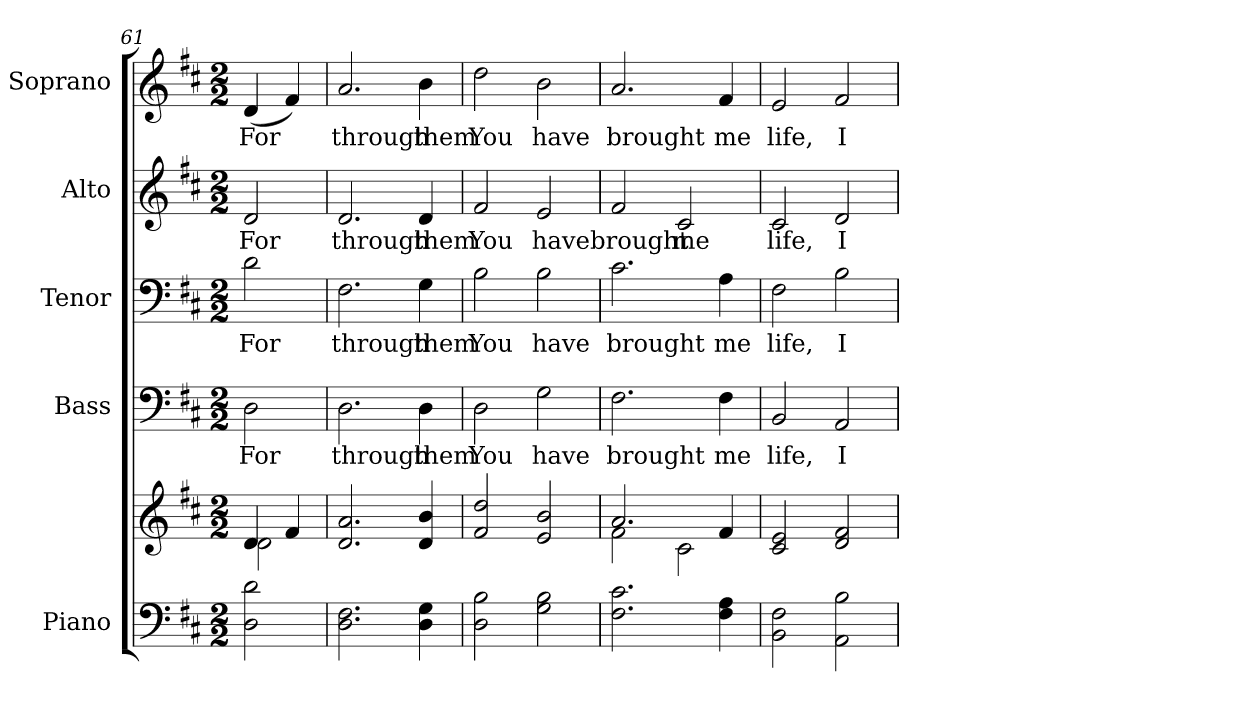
**kern	**kern	**kern	**text	**kern	**text	**kern	**text	**kern	**text
*part5	*part5	*part4	*part4	*part3	*part3	*part2	*part2	*part1	*part1
*staff6	*staff5	*staff4	*staff4	*staff3	*staff3	*staff2	*staff2	*staff1	*staff1
*I"Piano	*	*I"Bass	*	*I"Tenor	*	*I"Alto	*	*I"Soprano	*
*I'Pno.	*	*I'B.	*	*I'T.	*	*I'A.	*	*I'S.	*
*clefF4	*clefG2	*clefF4	*	*clefF4	*	*clefG2	*	*clefG2	*
*k[f#c#]	*k[f#c#]	*k[f#c#]	*	*k[f#c#]	*	*k[f#c#]	*	*k[f#c#]	*
*D:	*D:	*D:	*	*D:	*	*D:	*	*D:	*
*M2/2	*M2/2	*M2/2	*	*M2/2	*	*M2/2	*	*M2/2	*
=61	=61	=61	=61	=61	=61	=61	=61	=61	=61
*	*^	*	*	*	*	*	*	*	*
!	!	!	!	!LO:LY:b:color=#000000	!	!	!	!	!	!
!	!	!	!	!	!	!LO:LY:b:color=#000000	!	!	!	!
!	!	!	!	!	!	!	!	!LO:LY:b:color=#000000	!	!
!	!	!	!	!	!	!	!	!	!	!LO:LY:b:color=#000000
2Di\ 2di	4di/	2di\	2Di\	For	2di\	For	2di/	For	(4di/	For
.	4f#i/	.	.	.	.	.	.	.	4f#i/)	.
*	*v	*v	*	*	*	*	*	*	*	*
=62	=62	=62	=62	=62	=62	=62	=62	=62	=62
!	!	!	!LO:LY:b:color=#000000	!	!	!	!	!	!
!	!	!	!	!	!LO:LY:b:color=#000000	!	!	!	!
!	!	!	!	!	!	!	!LO:LY:b:color=#000000	!	!
!	!	!	!	!	!	!	!	!	!LO:LY:b:color=#000000
2.Di\ 2.F#i	2.di/ 2.ai	2.Di\	through	2.F#i\	through	2.di/	through	2.ai/	through
!	!	!	!LO:LY:b:color=#000000	!	!	!	!	!	!
!	!	!	!	!	!LO:LY:b:color=#000000	!	!	!	!
!	!	!	!	!	!	!	!LO:LY:b:color=#000000	!	!
!	!	!	!	!	!	!	!	!	!LO:LY:b:color=#000000
4Di\ 4Gi	4di/ 4bi	4Di\	them	4Gi\	them	4di/	them	4bi\	them
=63	=63	=63	=63	=63	=63	=63	=63	=63	=63
!	!	!	!LO:LY:b:color=#000000	!	!	!	!	!	!
!	!	!	!	!	!LO:LY:b:color=#000000	!	!	!	!
!	!	!	!	!	!	!	!LO:LY:b:color=#000000	!	!
!	!	!	!	!	!	!	!	!	!LO:LY:b:color=#000000
2Di\ 2Bi	2f#i/ 2ddi	2Di\	You	2Bi\	You	2f#i/	You	2ddi\	You
!	!	!	!LO:LY:b:color=#000000	!	!	!	!	!	!
!	!	!	!	!	!LO:LY:b:color=#000000	!	!	!	!
!	!	!	!	!	!	!	!LO:LY:b:color=#000000	!	!
!	!	!	!	!	!	!	!	!	!LO:LY:b:color=#000000
2Gi\ 2Bi	2ei/ 2bi	2Gi\	have	2Bi\	have	2ei/	have	2bi\	have
=64	=64	=64	=64	=64	=64	=64	=64	=64	=64
*	*^	*	*	*	*	*	*	*	*
!	!	!	!	!LO:LY:b:color=#000000	!	!	!	!	!	!
!	!	!	!	!	!	!LO:LY:b:color=#000000	!	!	!	!
!	!	!	!	!	!	!	!	!LO:LY:b:color=#000000	!	!
!	!	!	!	!	!	!	!	!	!	!LO:LY:b:color=#000000
2.F#i\ 2.c#i	2.ai/	2f#i\	2.F#i\	brought	2.c#i\	brought	2f#i/	brought	2.ai/	brought
!	!	!	!	!	!	!	!	!LO:LY:b:color=#000000	!	!
.	.	2c#i\	.	.	.	.	2c#i/	me	.	.
!	!	!	!	!LO:LY:b:color=#000000	!	!	!	!	!	!
!	!	!	!	!	!	!LO:LY:b:color=#000000	!	!	!	!
!	!	!	!	!	!	!	!	!	!	!LO:LY:b:color=#000000
4F#i\ 4Ai	4f#i/	.	4F#i\	me	4Ai\	me	.	.	4f#i/	me
*	*v	*v	*	*	*	*	*	*	*	*
!!LO:PB:g=z
=65	=65	=65	=65	=65	=65	=65	=65	=65	=65
!	!	!	!LO:LY:b:color=#000000	!	!	!	!	!	!
!	!	!	!	!	!LO:LY:b:color=#000000	!	!	!	!
!	!	!	!	!	!	!	!LO:LY:b:color=#000000	!	!
!	!	!	!	!	!	!	!	!	!LO:LY:b:color=#000000
2BBi\ 2F#i	2c#i/ 2ei	2BBi/	life,	2F#i\	life,	2c#i/	life,	2ei/	life,
!	!	!	!LO:LY:b:color=#000000	!	!	!	!	!	!
!	!	!	!	!	!LO:LY:b:color=#000000	!	!	!	!
!	!	!	!	!	!	!	!LO:LY:b:color=#000000	!	!
!	!	!	!	!	!	!	!	!	!LO:LY:b:color=#000000
2AAi\ 2Bi	2di/ 2f#i	2AAi/	I	2Bi\	I	2di/	I	2f#i/	I
=	=	=	=	=	=	=	=	=	=
*-	*-	*-	*-	*-	*-	*-	*-	*-	*-
